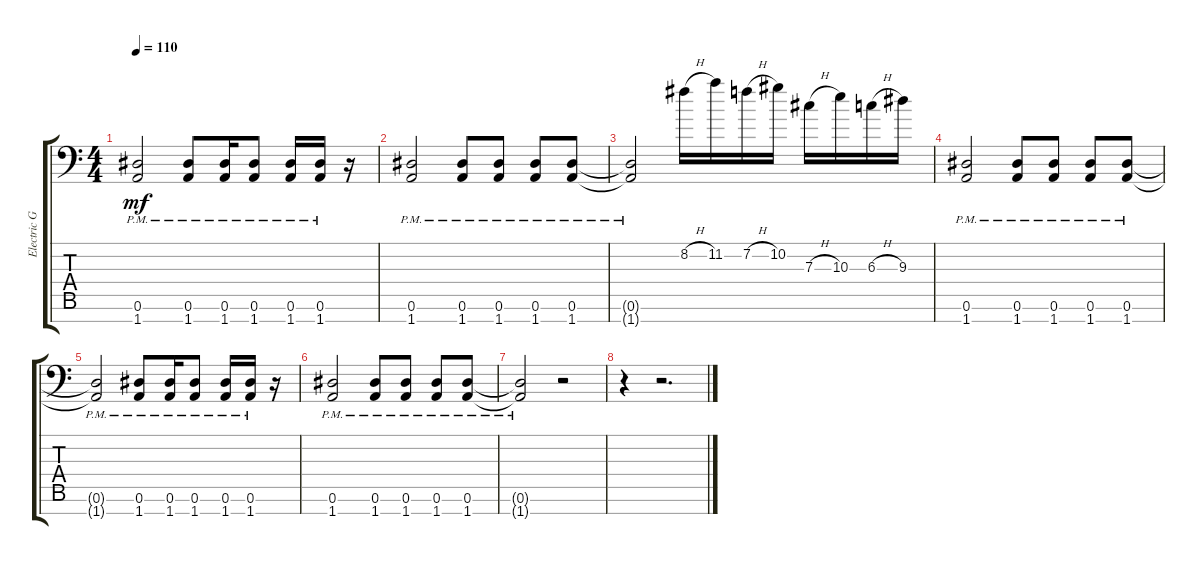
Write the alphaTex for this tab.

\track ("Electric Guitar" "Electric G") {instrument distortionguitar}
\staff {score tabs}
\tuning (Eb4 Bb3 Gb3 Db3 Ab2 Eb2 Ab1) {hide}
\ts (4 4)
\tempo 110
\clef f4
\ks c
(0.6{pm t} 1.7{pm t}).2{dy mf} (0.6{pm} 1.7{pm}).8 (0.6{pm} 1.7{pm}).16 (0.6{pm} 1.7{pm}).8 (0.6{pm} 1.7{pm}).16 (0.6{pm} 1.7{pm}).16 r.16 |
(0.6{pm} 1.7{pm}).2 (0.6{pm} 1.7{pm}).8 (0.6{pm} 1.7{pm}).8 (0.6{pm} 1.7{pm}).8 (0.6{pm} 1.7{pm}).8 |
(0.6{pm t} 1.7{pm t}).2 8.2{h}.16 11.2.16 7.2{h}.16 10.2.16 7.3{h}.16 10.3.16 6.3{h}.16 9.3.16 |
(0.6{pm} 1.7{pm}).2 (0.6{pm} 1.7{pm}).8 (0.6{pm} 1.7{pm}).8 (0.6{pm} 1.7{pm}).8 (0.6{pm} 1.7{pm}).8 |
(0.6{pm t} 1.7{pm t}).2 (0.6{pm} 1.7{pm}).8 (0.6{pm} 1.7{pm}).16 (0.6{pm} 1.7{pm}).8 (0.6{pm} 1.7{pm}).16 (0.6{pm} 1.7{pm}).16 r.16 |
(0.6{pm} 1.7{pm}).2 (0.6{pm} 1.7{pm}).8 (0.6{pm} 1.7{pm}).8 (0.6{pm} 1.7{pm}).8 (0.6{pm} 1.7{pm}).8 |
(0.6{pm t} 1.7{pm t}).2 r.2 |
r.4 r.2{d}
